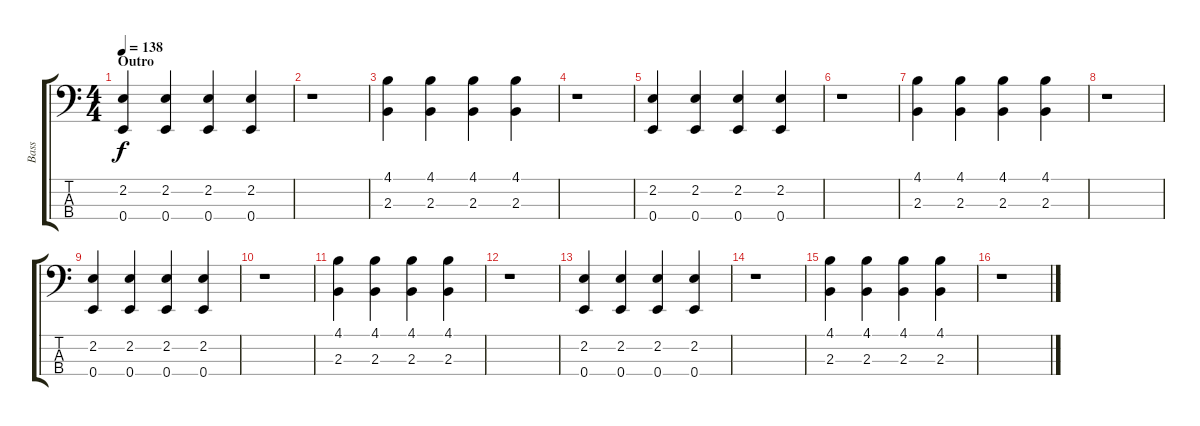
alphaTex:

\track ("Bass" "Bass") {instrument electricbassfinger}
\staff {score tabs}
\tuning (G2 D2 A1 E1) {hide}
\ts (4 4)
\section ("" "Outro")
\tempo 138
\clef f4
\ks c
(2.2 0.4).4{dy f} (2.2 0.4).4 (2.2 0.4).4 (2.2 0.4).4 |
r.1 |
(4.1 2.3).4 (4.1 2.3).4 (4.1 2.3).4 (4.1 2.3).4 |
r.1 |
(2.2 0.4).4 (2.2 0.4).4 (2.2 0.4).4 (2.2 0.4).4 |
r.1 |
(4.1 2.3).4 (4.1 2.3).4 (4.1 2.3).4 (4.1 2.3).4 |
r.1 |
(2.2 0.4).4 (2.2 0.4).4 (2.2 0.4).4 (2.2 0.4).4 |
r.1 |
(4.1 2.3).4 (4.1 2.3).4 (4.1 2.3).4 (4.1 2.3).4 |
r.1 |
(2.2 0.4).4 (2.2 0.4).4 (2.2 0.4).4 (2.2 0.4).4 |
r.1 |
(4.1 2.3).4 (4.1 2.3).4 (4.1 2.3).4 (4.1 2.3).4 |
r.1
